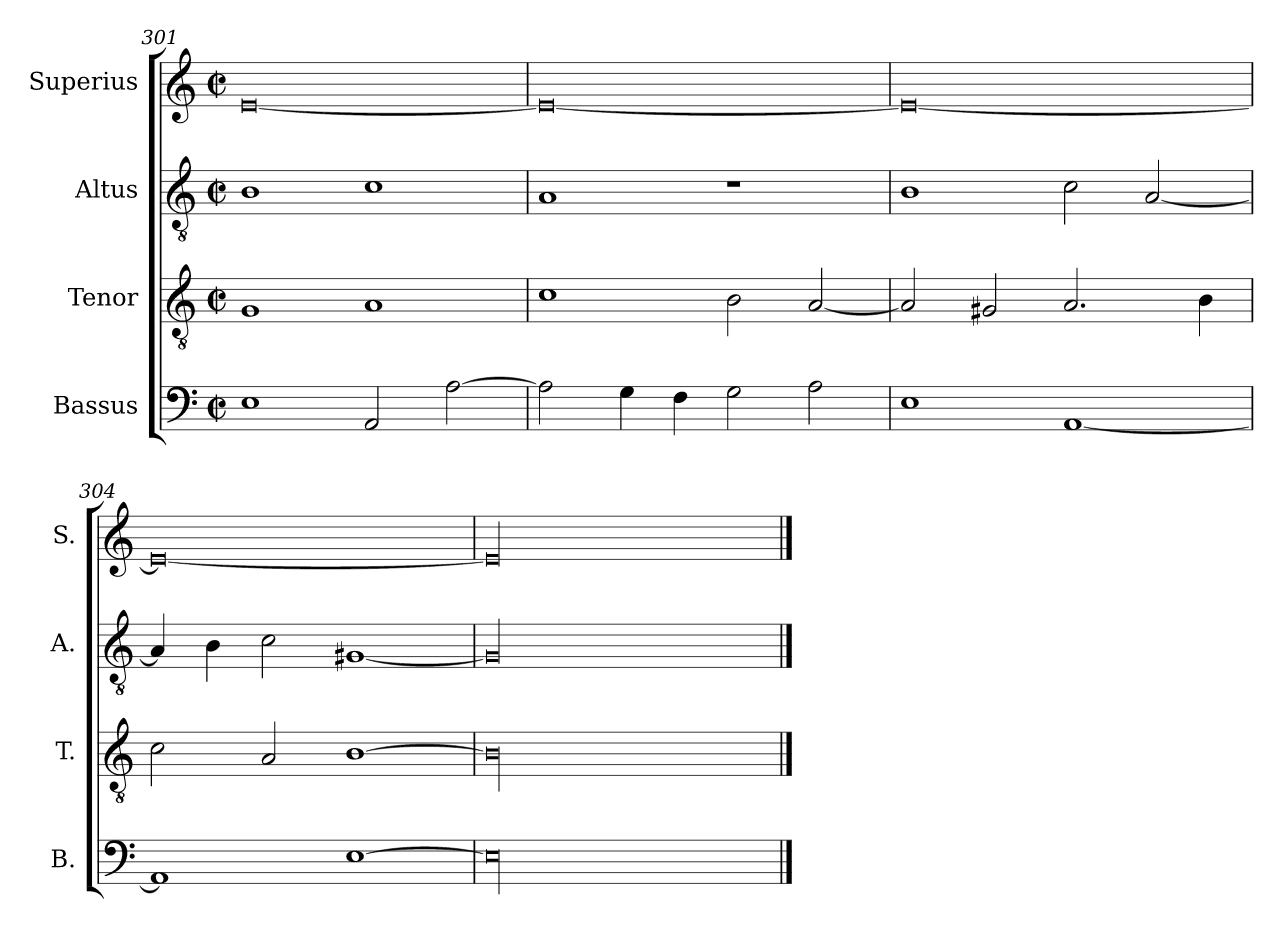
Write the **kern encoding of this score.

**kern	**kern	**kern	**kern
*part4	*part3	*part2	*part1
*staff4	*staff3	*staff2	*staff1
*I"Bassus	*I"Tenor	*I"Altus	*I"Superius
*I'B.	*I'T.	*I'A.	*I'S.
*clefF4	*clefGv2	*clefGv2	*clefG2
*	*ITrd7c12	*ITrd7c12	*
*k[]	*k[]	*k[]	*k[]
*C:	*C:	*C:	*C:
*M2/2	*M2/2	*M2/2	*M2/2
*met(c|)	*met(c|)	*met(c|)	*met(c|)
=301	=301	=301	=301
1Ei	1GGi	1BBi	[<0ei
2AAi/	1AAi	1Ci	.
[>2Ai\	.	.	.
=302	=302	=302	=302
2Ai\]	1Ci	1AAi	0ei_<
4Gi\	.	.	.
4Fi\	.	.	.
2Gi\	2BBi\	1r	.
2Ai\	[<2AAi/	.	.
!!LO:PB:g=z
=303	=303	=303	=303
1Ei	2AAi/]	1BBi	0ei_<
.	2GG#Xi/	.	.
[<1AAi	2.AAi/	2Ci\	.
.	.	[<2AAi/	.
.	4BBi\	.	.
=304	=304	=304	=304
1AAi]	2Ci\	4AAi/]	0ei_<
.	.	4BBi\	.
.	2AAi/	2Ci\	.
[>1Ei	[>1BBi	[<1GG#Xi	.
=305	=305	=305	=305
00Ei]	00BBi]	00GG#i]	00ei]
==	==	==	==
*-	*-	*-	*-
